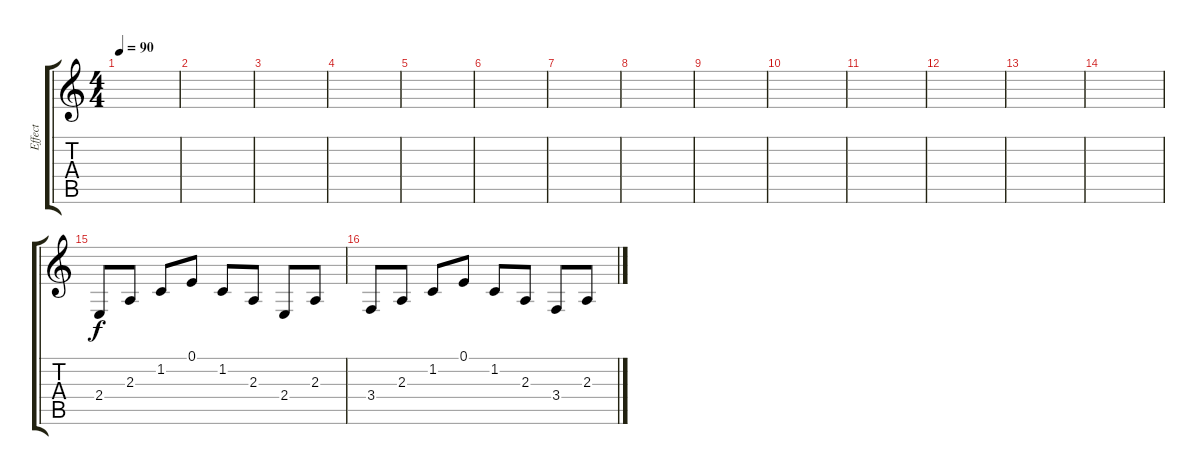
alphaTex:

\track ("Effect" "Effect") {instrument stringensemble1}
\staff {score tabs}
\tuning (E4 B3 G3 D3 A2 D2) {hide}
\ts (4 4)
\tempo 90
\clef g2
\ks c
|
|
|
|
|
|
|
|
|
|
|
|
|
|
2.4.8 2.3.8 1.2.8 0.1.8 1.2.8 2.3.8 2.4.8 2.3.8 |
3.4.8 2.3.8 1.2.8 0.1.8 1.2.8 2.3.8 3.4.8 2.3.8
